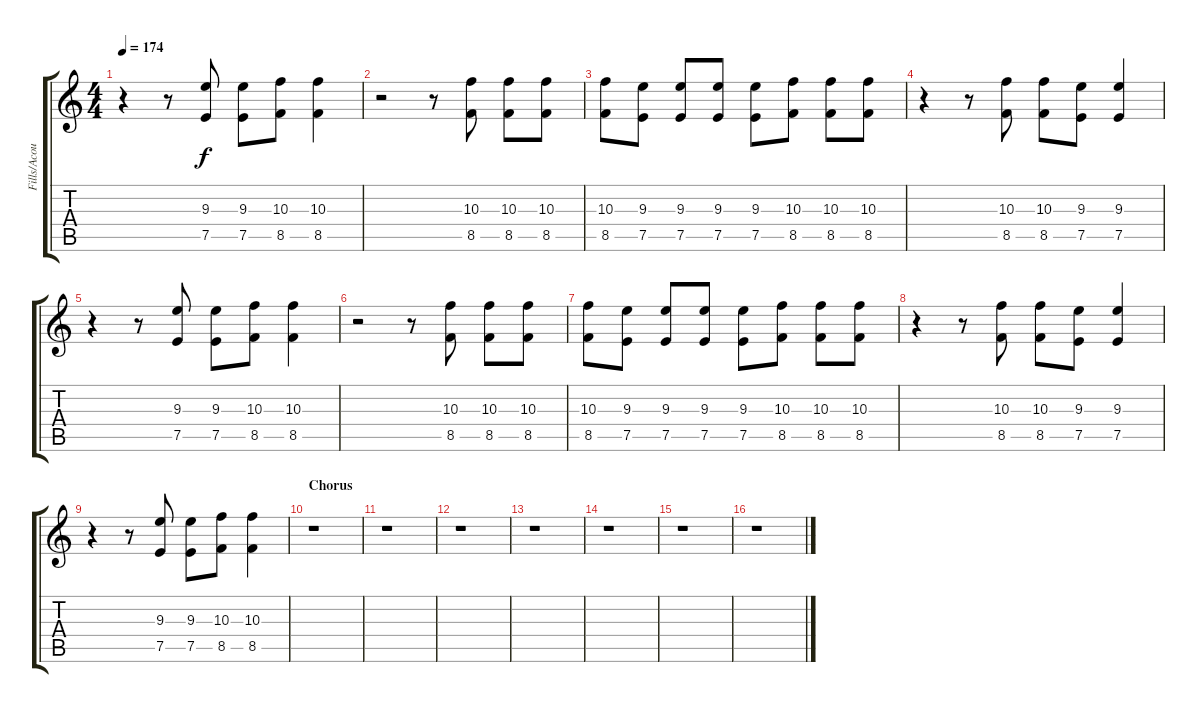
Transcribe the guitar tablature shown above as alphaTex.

\track ("Fills/Acoustic" "Fills/Acou") {instrument overdrivenguitar}
\staff {score tabs}
\tuning (E4 B3 G3 D3 A2 D2) {hide}
\ts (4 4)
\tempo 174
\clef g2
\ks c
r.4{dy f} r.8 (9.3 7.5).8 (9.3 7.5).8 (10.3 8.5).8 (10.3 8.5).4 |
r.2{volume 8 balance 10 instrument distortionguitar} r.8 (10.3 8.5).8 (10.3 8.5).8 (10.3 8.5).8 |
(10.3 8.5).8 (9.3 7.5).8 (9.3 7.5).8 (9.3 7.5).8 (9.3 7.5).8 (10.3 8.5).8 (10.3 8.5).8 (10.3 8.5).8 |
r.4 r.8 (10.3 8.5).8 (10.3 8.5).8 (9.3 7.5).8 (9.3 7.5).4 |
r.4 r.8 (9.3 7.5).8 (9.3 7.5).8 (10.3 8.5).8 (10.3 8.5).4 |
r.2{volume 8 balance 10 instrument distortionguitar} r.8 (10.3 8.5).8 (10.3 8.5).8 (10.3 8.5).8 |
(10.3 8.5).8 (9.3 7.5).8 (9.3 7.5).8 (9.3 7.5).8 (9.3 7.5).8 (10.3 8.5).8 (10.3 8.5).8 (10.3 8.5).8 |
r.4 r.8 (10.3 8.5).8 (10.3 8.5).8 (9.3 7.5).8 (9.3 7.5).4 |
r.4 r.8 (9.3 7.5).8 (9.3 7.5).8 (10.3 8.5).8 (10.3 8.5).4 |
\section ("" "Chorus")
r.1 |
r.1 |
r.1 |
r.1 |
r.1 |
r.1 |
r.1
